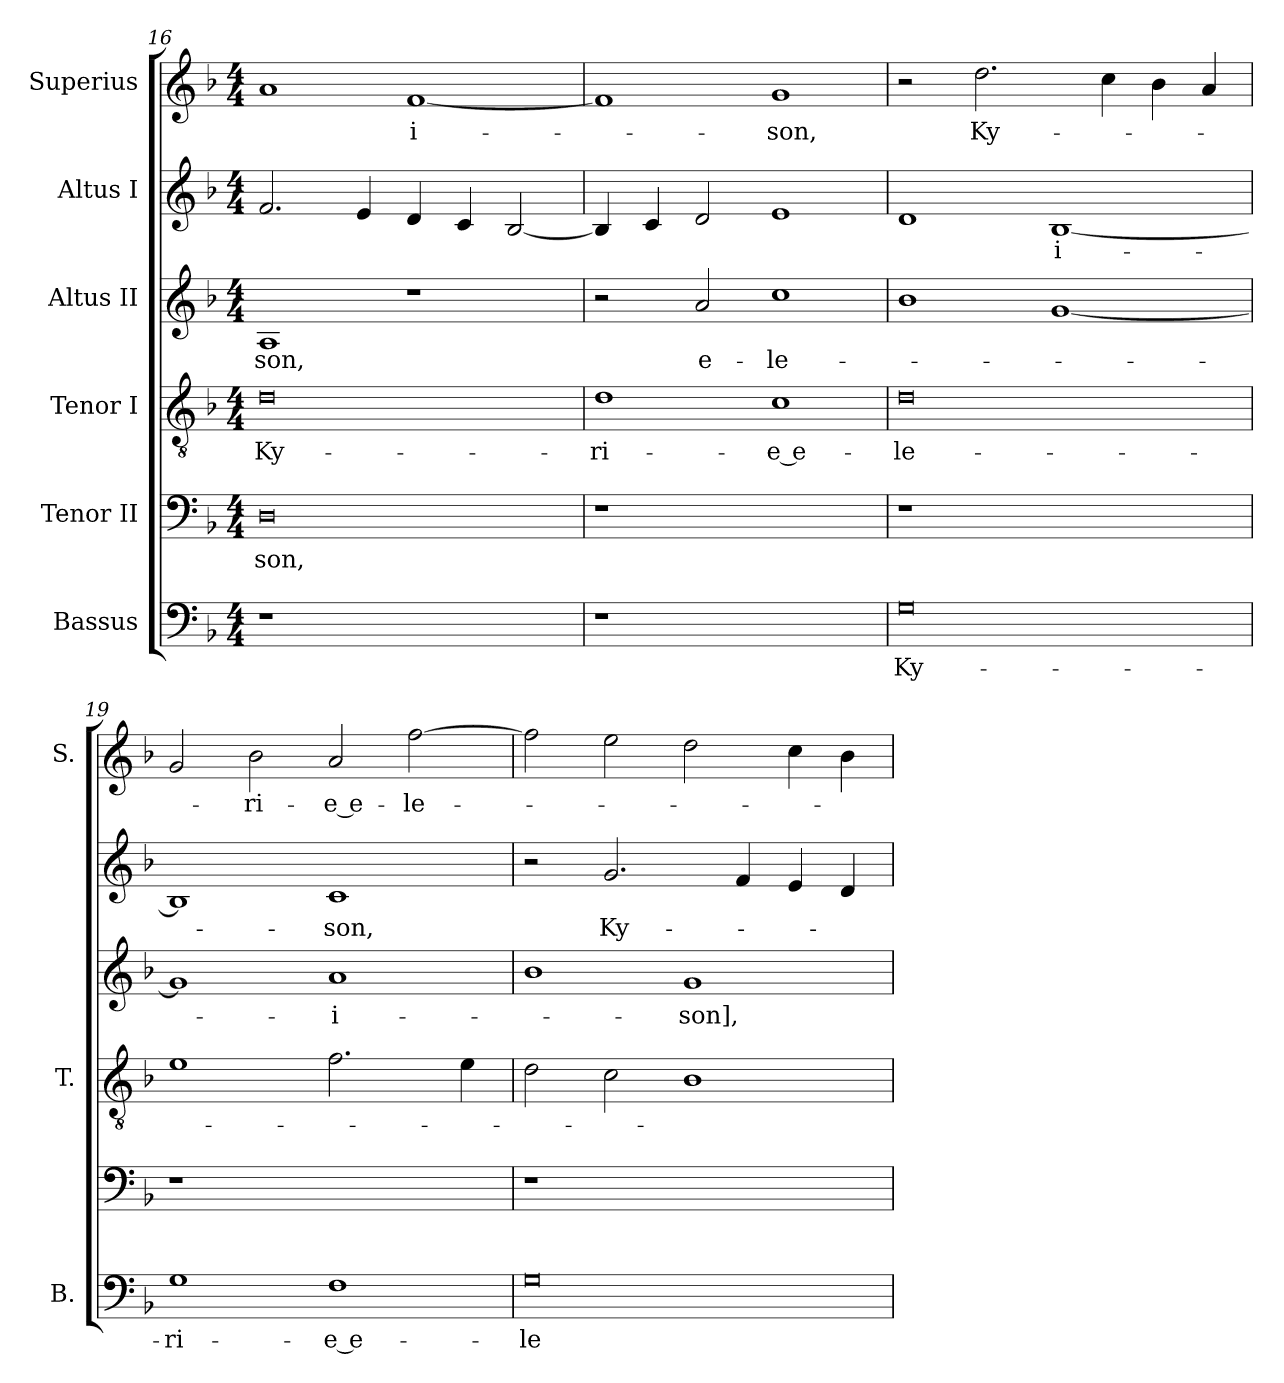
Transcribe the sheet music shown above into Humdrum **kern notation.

**kern	**text	**kern	**text	**kern	**text	**kern	**text	**kern	**text	**kern	**text
*part6	*part6	*part5	*part5	*part4	*part4	*part3	*part3	*part2	*part2	*part1	*part1
*staff6	*staff6	*staff5	*staff5	*staff4	*staff4	*staff3	*staff3	*staff2	*staff2	*staff1	*staff1
*I"Bassus	*	*I"Tenor II	*	*I"Tenor I	*	*I"Altus II	*	*I"Altus I	*	*I"Superius	*
*I'B.	*	*	*	*I'T.	*	*	*	*	*	*I'S.	*
*clefF4	*	*clefF4	*	*clefGv2	*	*clefG2	*	*clefG2	*	*clefG2	*
*	*	*	*	*ITrd7c12	*	*	*	*	*	*	*
*k[b-]	*	*k[b-]	*	*k[b-]	*	*k[b-]	*	*k[b-]	*	*k[b-]	*
*F:	*	*F:	*	*F:	*	*F:	*	*F:	*	*F:	*
*M4/4	*	*M4/4	*	*M4/4	*	*M4/4	*	*M4/4	*	*M4/4	*
=16	=16	=16	=16	=16	=16	=16	=16	=16	=16	=16	=16
!LO:N:vis=1	!	!	!	!	!	!	!	!	!	!	!
!	!	!	!LO:LY:b:color=#000000	!	!	!	!	!	!	!	!
!	!	!	!	!	!LO:LY:b:color=#000000	!	!	!	!	!	!
!	!	!	!	!	!	!	!LO:LY:b:color=#000000	!	!	!	!
1r	.	0Di	-son,	0Di	Ky-	1Ai	-son,	2.fi/	.	1ai	.
.	.	.	.	.	.	.	.	4ei/	.	.	.
!	!	!	!	!	!	!	!	!	!	!	!LO:LY:b:color=#000000
1ryy	.	.	.	.	.	1r	.	4di/	.	[<1fi	-i-
.	.	.	.	.	.	.	.	4ci/	.	.	.
.	.	.	.	.	.	.	.	[<2B-i/	.	.	.
=17	=17	=17	=17	=17	=17	=17	=17	=17	=17	=17	=17
!LO:N:vis=1	!	!LO:N:vis=1	!	!	!	!	!	!	!	!	!
!	!	!	!	!	!LO:LY:b:color=#000000	!	!	!	!	!	!
1r	.	1r	.	1Di	-ri-	2r	.	4B-i/]	.	1fi]	.
.	.	.	.	.	.	.	.	4ci/	.	.	.
!	!	!	!	!	!	!	!LO:LY:b:color=#000000	!	!	!	!
.	.	.	.	.	.	2ai/	e-	2di/	.	.	.
!	!	!	!	!	!LO:LY:b:color=#000000	!	!	!	!	!	!
!	!	!	!	!	!	!	!LO:LY:b:color=#000000	!	!	!	!
!	!	!	!	!	!	!	!	!	!	!	!LO:LY:b:color=#000000
1ryy	.	1ryy	.	1Ci	-e e-	1cci	-le-	1ei	.	1gi	-son,
=18	=18	=18	=18	=18	=18	=18	=18	=18	=18	=18	=18
!	!LO:LY:b:color=#000000	!LO:N:vis=1	!	!	!	!	!	!	!	!	!
!	!	!	!	!	!LO:LY:b:color=#000000	!	!	!	!	!	!
0Gi	Ky-	1r	.	0Di	-le-	1b-i	.	1di	.	2r	.
!	!	!	!	!	!	!	!	!	!	!	!LO:LY:b:color=#000000
.	.	.	.	.	.	.	.	.	.	2.ddi\	Ky-
!	!	!	!	!	!	!	!	!	!LO:LY:b:color=#000000	!	!
.	.	1ryy	.	.	.	[<1gi	.	[<1B-i	-i-	.	.
.	.	.	.	.	.	.	.	.	.	4cci\	.
.	.	.	.	.	.	.	.	.	.	4b-i\	.
.	.	.	.	.	.	.	.	.	.	4ai/	.
=19	=19	=19	=19	=19	=19	=19	=19	=19	=19	=19	=19
!	!LO:LY:b:color=#000000	!LO:N:vis=1	!	!	!	!	!	!	!	!	!
1Gi	-ri-	1r	.	1Ei	.	1gi]	.	1B-i]	.	2gi/	.
!	!	!	!	!	!	!	!	!	!	!	!LO:LY:b:color=#000000
.	.	.	.	.	.	.	.	.	.	2b-i\	-ri-
!	!LO:LY:b:color=#000000	!	!	!	!	!	!	!	!	!	!
!	!	!	!	!	!	!	!LO:LY:b:color=#000000	!	!	!	!
!	!	!	!	!	!	!	!	!	!LO:LY:b:color=#000000	!	!
!	!	!	!	!	!	!	!	!	!	!	!LO:LY:b:color=#000000
1Fi	-e e-	1ryy	.	2.Fi\	.	1ai	-i-	1ci	-son,	2ai/	-e e-
!	!	!	!	!	!	!	!	!	!	!	!LO:LY:b:color=#000000
.	.	.	.	.	.	.	.	.	.	[>2ffi\	-le-
.	.	.	.	4Ei\	.	.	.	.	.	.	.
!!LO:PB:g=z
=20	=20	=20	=20	=20	=20	=20	=20	=20	=20	=20	=20
!	!LO:LY:b:color=#000000	!LO:N:vis=1	!	!	!	!	!	!	!	!	!
0Gi	-le-	1r	.	2Di\	.	1b-i	.	2r	.	2ffi\]	.
!	!	!	!	!	!	!	!	!	!LO:LY:b:color=#000000	!	!
.	.	.	.	2Ci\	.	.	.	2.gi/	Ky-	2eei\	.
!	!	!	!	!	!	!	!LO:LY:b:color=#000000	!	!	!	!
.	.	1ryy	.	1BB-i	.	1gi	-son],	.	.	2ddi\	.
.	.	.	.	.	.	.	.	4fi/	.	.	.
.	.	.	.	.	.	.	.	4ei/	.	4cci\	.
.	.	.	.	.	.	.	.	4di/	.	4b-i\	.
=	=	=	=	=	=	=	=	=	=	=	=
*-	*-	*-	*-	*-	*-	*-	*-	*-	*-	*-	*-
